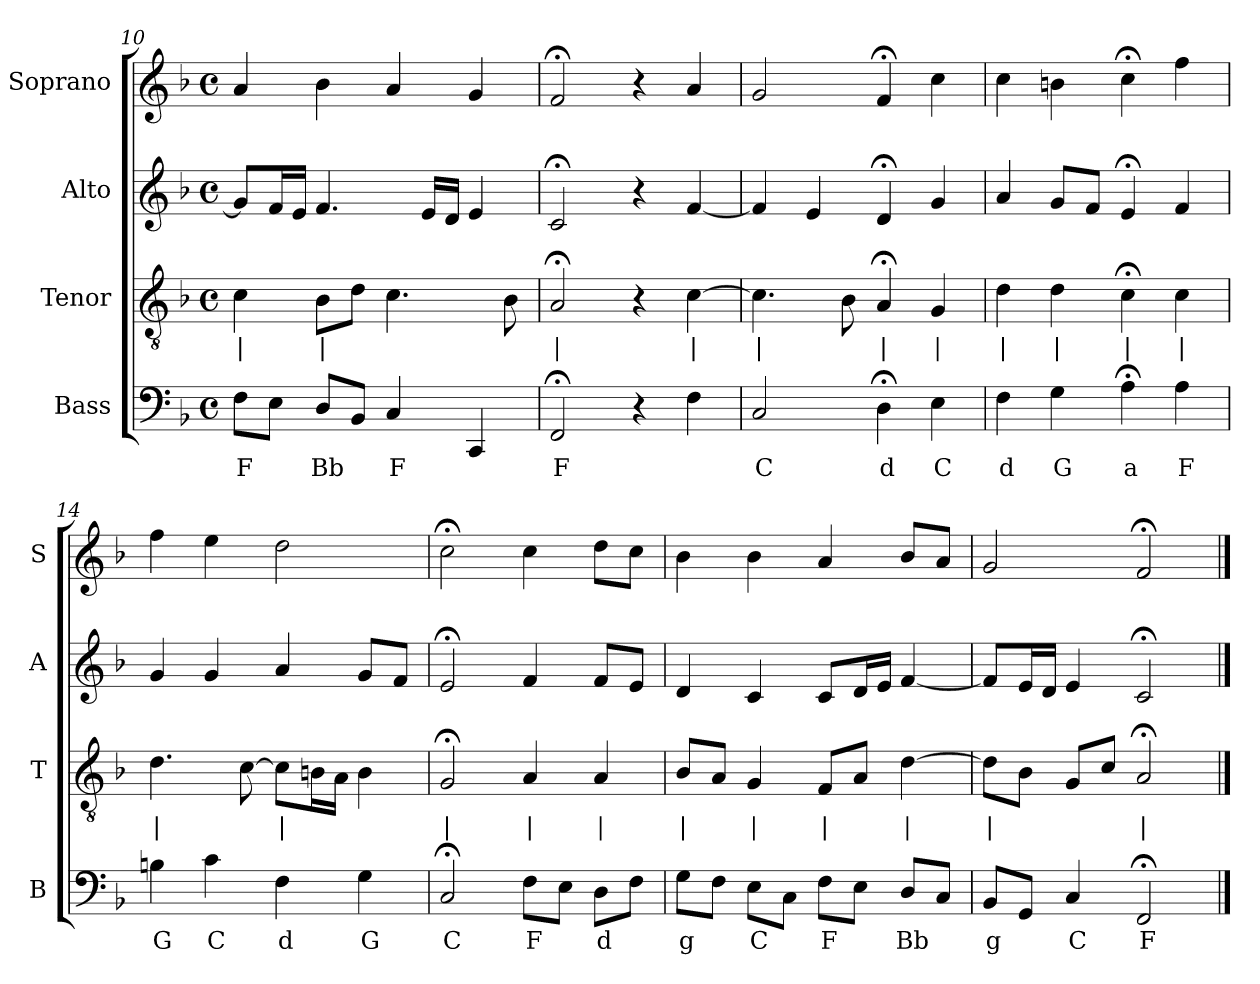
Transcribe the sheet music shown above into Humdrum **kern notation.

**kern	**text	**kern	**text	**kern	**kern
*part4	*part4	*part3	*part3	*part2	*part1
*staff4	*staff4	*staff3	*staff3	*staff2	*staff1
*I"Bass	*	*I"Tenor	*	*I"Alto	*I"Soprano
*I'B	*	*I'T	*	*I'A	*I'S
*clefF4	*	*clefGv2	*	*clefG2	*clefG2
*k[b-]	*	*k[b-]	*	*k[b-]	*k[b-]
*F:	*	*F:	*	*F:	*F:
*M4/4	*	*M4/4	*	*M4/4	*M4/4
*met(c)	*	*met(c)	*	*met(c)	*met(c)
=10	=10	=10	=10	=10	=10
8FL	F	4c	|	8gL]	4a
8EJ	.	.	.	16fL	.
.	.	.	.	16eJJ	.
8DL	Bb	8B-L	|	4.f	4b-
8BB-J	.	8dJ	.	.	.
4C	F	4.c	.	.	4a
.	.	.	.	16eLL	.
.	.	.	.	16dJJ	.
4CC	.	.	.	4e	4g
.	.	8B-	.	.	.
=11	=11	=11	=11	=11	=11
2FF;<	F	2A;<	|	2c;<	2f;<
4r	.	4r	.	4r	4r
4F	.	[4c	|	[4f	4a
=12	=12	=12	=12	=12	=12
2C	C	4.c]	|	4f]	2g
.	.	.	.	4e	.
.	.	8B-	.	.	.
4D;<	d	4A;<	|	4d;<	4f;<
4E	C	4G	|	4g	4cc
=13	=13	=13	=13	=13	=13
4F	d	4d	|	4a	4cc
4G	G	4d	|	8gL	4bn
.	.	.	.	8fJ	.
4A;<	a	4c;<	|	4e;<	4cc;<
4A	F	4c	|	4f	4ff
=14	=14	=14	=14	=14	=14
4Bn	G	4.d	|	4g	4ff
4c	C	.	.	4g	4ee
.	.	[8c	.	.	.
4F	d	8cL]	|	4a	2dd
.	.	16BnL	.	.	.
.	.	16AJJ	.	.	.
4G	G	4B	.	8gL	.
.	.	.	.	8fJ	.
=15	=15	=15	=15	=15	=15
2C;<	C	2G;<	|	2e;<	2cc;<
8FL	F	4A	|	4f	4cc
8EJ	.	.	.	.	.
8DL	d	4A	|	8fL	8ddL
8FJ	.	.	.	8eJ	8ccJ
=16	=16	=16	=16	=16	=16
8GL	g	8B-L	|	4d	4b-
8FJ	.	8AJ	.	.	.
8EL	C	4G	|	4c	4b-
8CJ	.	.	.	.	.
8FL	F	8FL	|	8cL	4a
8EJ	.	8AJ	.	16dL	.
.	.	.	.	16eJJ	.
8DL	Bb	[4d	|	[4f	8b-L
8CJ	.	.	.	.	8aJ
=17	=17	=17	=17	=17	=17
8BB-L	g	8dL]	|	8fL]	2g
8GGJ	.	8B-J	.	16eL	.
.	.	.	.	16dJJ	.
4C	C	8GL	.	4e	.
.	.	8cJ	.	.	.
2FF;<	F	2A;<	|	2c;<	2f;<
==	==	==	==	==	==
*-	*-	*-	*-	*-	*-
